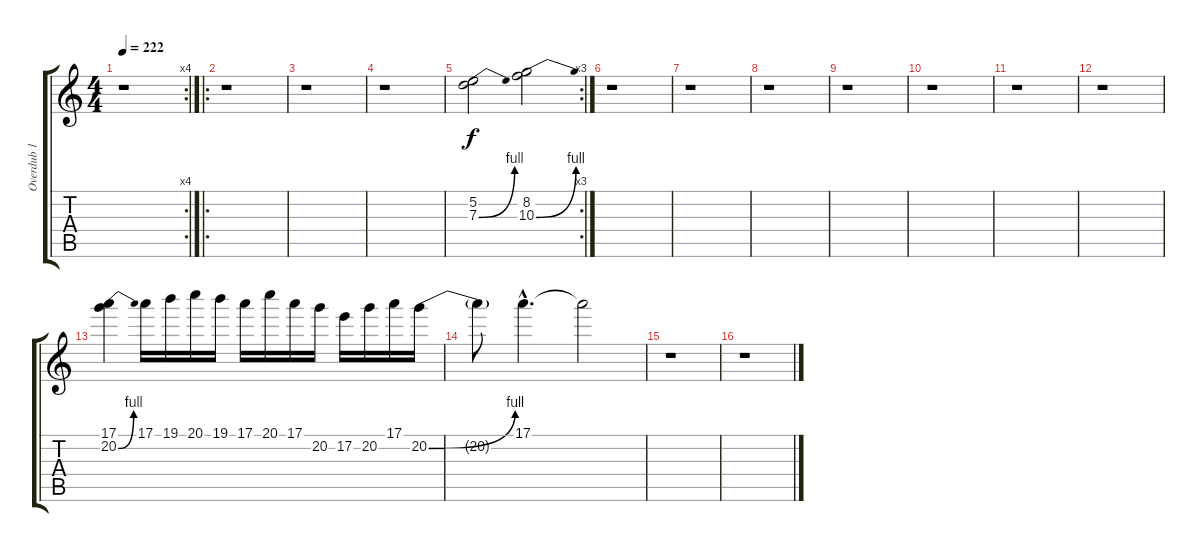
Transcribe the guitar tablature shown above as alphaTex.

\track ("Overdub 1" "Overdub 1") {instrument distortionguitar}
\staff {score tabs}
\tuning (E4 B3 G3 D3 A2 E2) {hide}
\rc 4
\ts (4 4)
\tempo 222
\clef g2
\ks c
r.1{dy f} |
\ro
r.1 |
r.1 |
r.1 |
\rc 3
(5.2 7.3{be (bend 0 0 60 4)}).2 (8.2 10.3{be (bend 0 0 60 4)}).2 |
r.1 |
r.1 |
r.1 |
r.1 |
r.1 |
r.1 |
r.1 |
(17.1 20.2{be (bend 0 0 60 4)}).4 17.1.16 19.1.16 20.1.16 19.1.16 17.1.16 20.1.16 17.1.16 20.2.16 17.2.16 20.2.16 17.1.16 20.2{be (bend 0 0 60 4)}.16 |
20.2{t}.8 17.1{hac}.4{d} 17.1{t}.2 |
r.1 |
r.1
